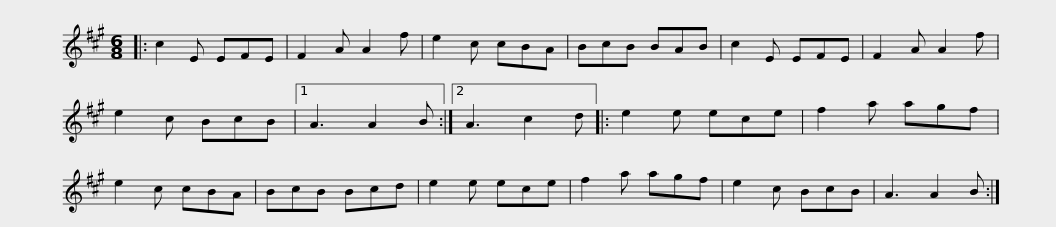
X:1
L:1/8
M:6/8
I:linebreak $
K:A
V:1 treble
V:1
|: c2 E EFE | F2 A A2 f | e2 c cBA | BcB BAB | c2 E EFE | %5
 F2 A A2 f | e2 c BcB |1 A3 A2 B :|2$ A3 c2 d |: e2 e ece | %10
 f2 a agf | e2 c cBA | BcB Bcd | e2 e ece | f2 a agf | %15
 e2 c BcB |$ A3 A2 B :| %17
